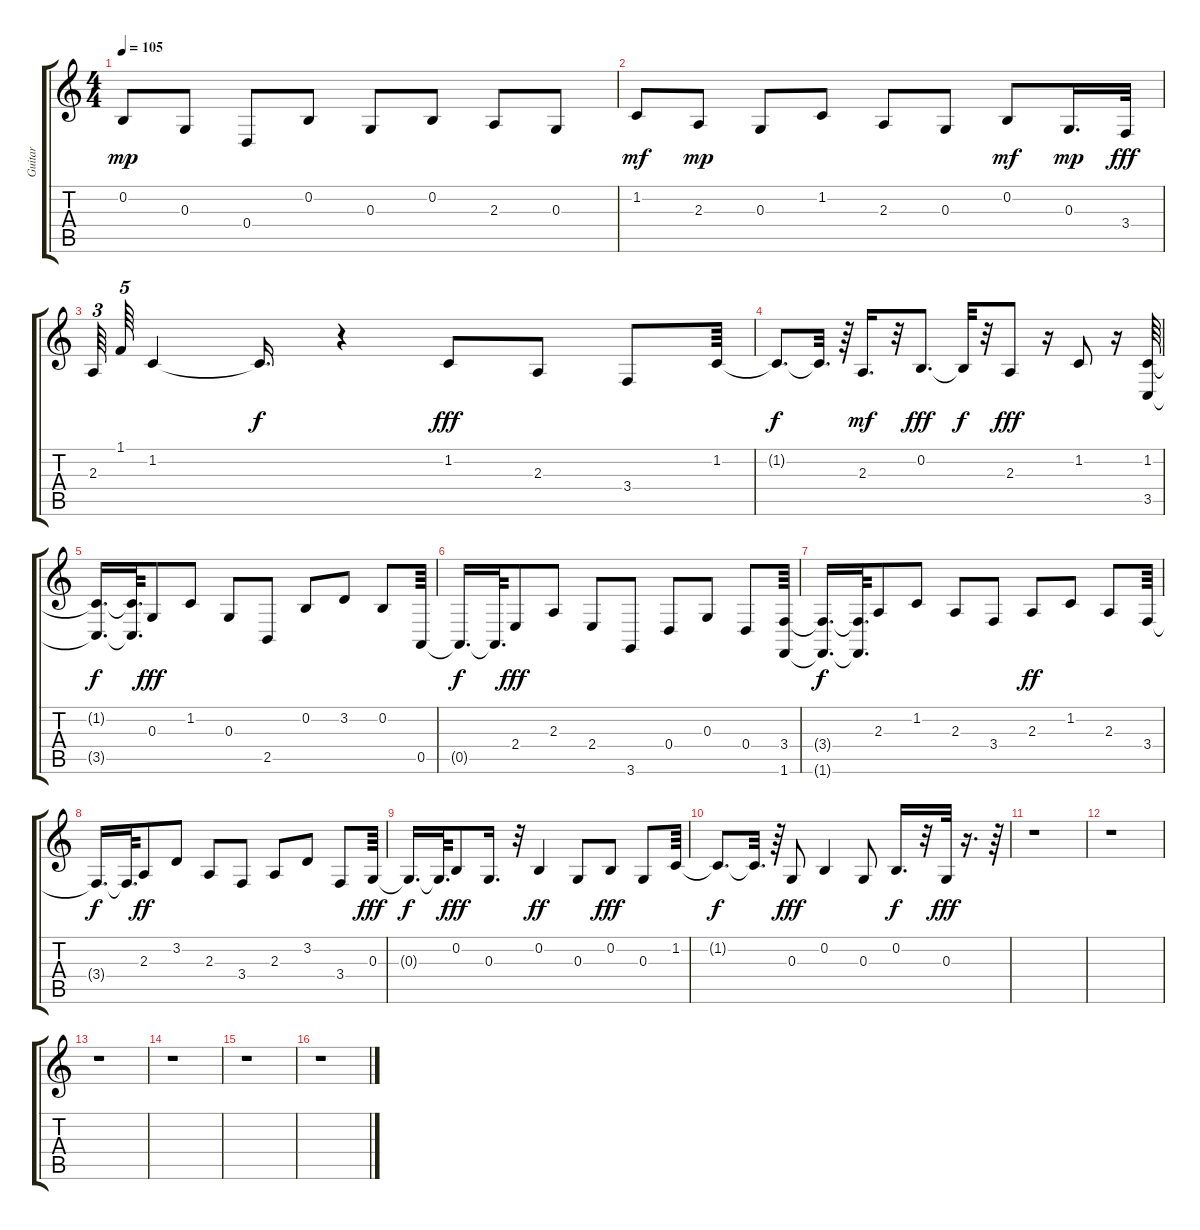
\track ("Guitar" "Guitar") {instrument altosax}
\staff {score tabs}
\tuning (E4 B3 G3 D3 A2 E2) {hide}
\ts (4 4)
\tempo 105
\clef g2
\ks c
0.2.8{dy mp} 0.3.8 0.4.8 0.2.8 0.3.8 0.2.8 2.3.8 0.3.8 |
1.2.8{dy mf} 2.3.8{dy mp} 0.3.8 1.2.8 2.3.8 0.3.8 0.2.8{dy mf} 0.3.16{d dy mp} 3.4.32{dy fff} |
2.3.64{tu (3 2)} 1.1.64{tu (5 4)} 1.2.4 1.2{t}.16{d dy f} r.4 1.2.8{dy fff} 2.3.8 3.4.8 1.2.64 |
1.2{t}.8{d dy f} 1.2{t}.32{d} r.64 2.3.16{d dy mf} r.32 0.2.8{d dy fff} 0.2{t}.32{dy f} r.32 2.3.8{dy fff} r.16 1.2.8 r.16 (1.2 3.5).64 |
(1.2{t} 3.5{t}).16{d dy f} (1.2{t} 3.5{t}).64{d} 0.3.8{dy fff} 1.2.8 0.3.8 2.5.8 0.2.8 3.2.8 0.2.8 0.5.64 |
0.5{t}.16{d dy f} 0.5{t}.64{d} 2.4.8{dy fff} 2.3.8 2.4.8 3.6.8 0.4.8 0.3.8 0.4.8 (3.4 1.6).64 |
(3.4{t} 1.6{t}).16{d dy f} (3.4{t} 1.6{t}).64{d} 2.3.8 1.2.8 2.3.8 3.4.8 2.3.8{dy ff} 1.2.8 2.3.8 3.4.64 |
3.4{t}.16{d dy f} 3.4{t}.64{d} 2.3.8{dy ff} 3.2.8 2.3.8 3.4.8 2.3.8 3.2.8 3.4.8 0.3.64{dy fff} |
0.3{t}.16{d dy f} 0.3{t}.64{d} 0.2.8{dy fff} 0.3.16{d} r.32 0.2.4{dy ff} 0.3.8 0.2.8{dy fff} 0.3.8 1.2.64 |
1.2{t}.8{d dy f} 1.2{t}.32{d} r.64 0.3.8{dy fff} 0.2.4 0.3.8 0.2.16{d dy f} r.32 0.3.32{dy fff} r.16{d} r.64 |
r.1 |
r.1 |
r.1 |
r.1 |
r.1 |
r.1
